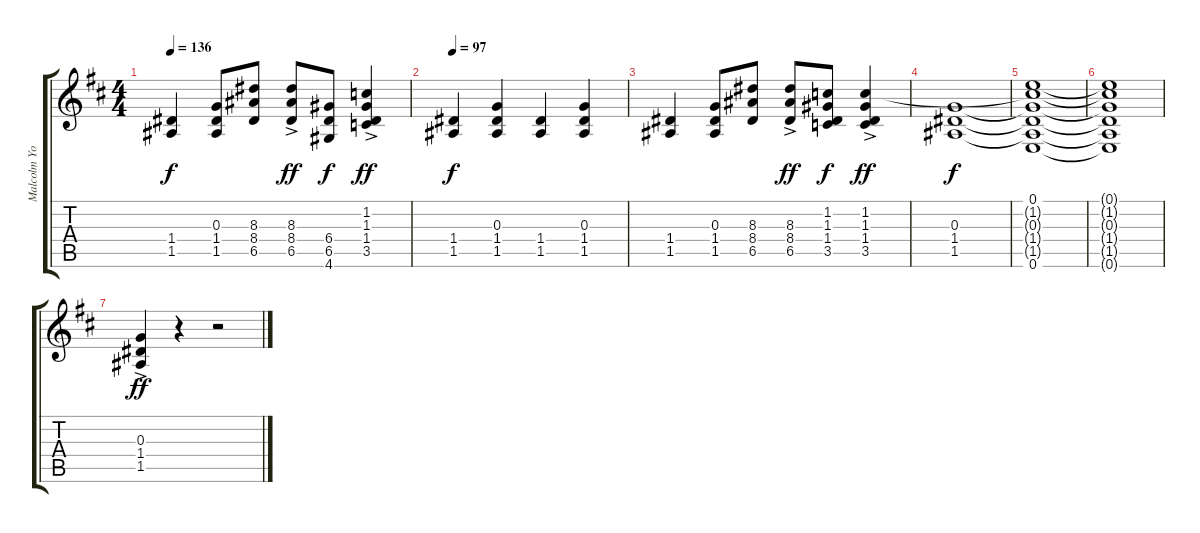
\track ("Malcolm Young" "Malcolm Yo") {instrument distortionguitar}
\staff {score tabs}
\tuning (E4 B3 G3 D3 A2 E2) {hide}
\ts (4 4)
\tempo 136
\clef g2
\ks d
(1.4 1.5).4{dy f} (0.3 1.4 1.5).8 (8.3 8.4 6.5).8 (8.3{ac} 8.4{ac} 6.5).8{dy ff} (6.4 6.5 4.6).8{dy f} (1.2{ac} 1.3{ac} 1.4{ac} 3.5{ac}).4{dy ff} |
\tempo 97
(1.4 1.5).4{dy f} (0.3 1.4 1.5).4 (1.4 1.5).4 (0.3 1.4 1.5).4 |
(1.4 1.5).4 (0.3 1.4 1.5).8 (8.3 8.4 6.5).8 (8.3{ac} 8.4{ac} 6.5).8{dy ff} (1.2 1.3 1.4 3.5).8{dy f} (1.2{ac} 1.3{ac} 1.4{ac} 3.5{ac}).4{dy ff} |
(0.3 1.4 1.5).1{dy f} |
(0.1 1.2{t} 0.3{t} 1.4{t} 1.5{t} 0.6).1 |
(0.1{t} 1.2{t} 0.3{t} 1.4{t} 1.5{t} 0.6{t}).1 |
(0.3{ac} 1.4{ac} 1.5{ac}).4{dy ff} r.4 r.2
